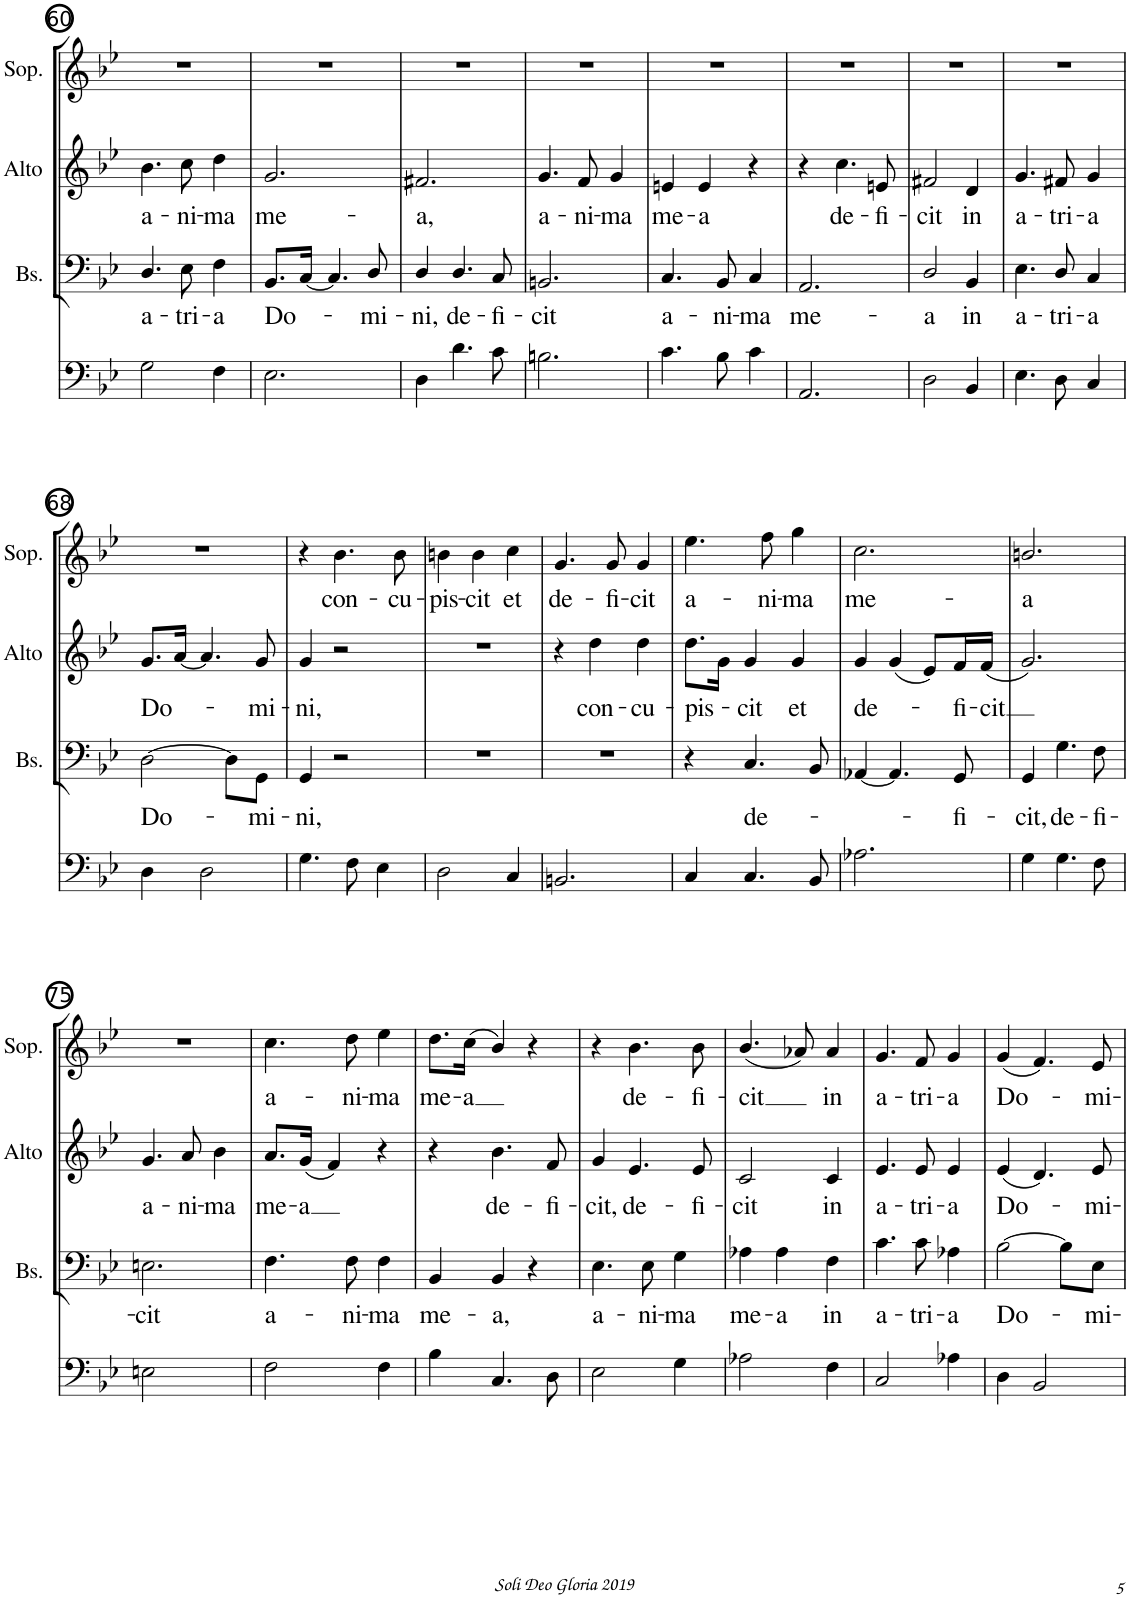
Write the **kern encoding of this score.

**kern	**kern	**text	**kern	**text	**kern	**text
*part4	*part3	*part3	*part2	*part2	*part1	*part1
*staff4	*staff3	*staff3	*staff2	*staff2	*staff1	*staff1
*I"P4	*I"Bass	*	*I"Contralto	*	*I"Soprano	*
*	*I'Bs.	*	*	*	*I'Sop.	*
!!LO:PB:g=z
*clefF4	*clefF4	*	*clefG2	*	*clefG2	*
*k[b-e-]	*k[b-e-]	*	*k[b-e-]	*	*k[b-e-]	*
*B-:	*B-:	*	*B-:	*	*B-:	*
*M3/4	*M3/4	*	*M3/4	*	*M3/4	*
=60	=60	=60	=60	=60	=60	=60
!	!	!LO:LY:b	!	!LO:LY:b	!	!
2G\	4.D/	a-	4.b-\	a-	2.r	.
!	!	!LO:LY:b	!	!LO:LY:b	!	!
.	8E-\	-tri-	8cc\	-ni-	.	.
!	!	!LO:LY:b	!	!LO:LY:b	!	!
4F\	4F\	-a	4dd\	-ma	.	.
=61	=61	=61	=61	=61	=61	=61
!	!	!LO:LY:b	!	!LO:LY:b	!	!
2.E-\	8.BB-/L	Do-	2.g/	me-	2.r	.
.	[16C/Jk	.	.	.	.	.
.	4.C/]	.	.	.	.	.
!	!	!LO:LY:b	!	!	!	!
.	8D/	-mi-	.	.	.	.
=62	=62	=62	=62	=62	=62	=62
!	!	!LO:LY:b	!	!LO:LY:b	!	!
4D\	4D/	-ni,	2.f#X/	-a,	2.r	.
!	!	!LO:LY:b	!	!	!	!
4.d\	4.D/	de-	.	.	.	.
!	!	!LO:LY:b	!	!	!	!
8c\	8C/	-fi-	.	.	.	.
=63	=63	=63	=63	=63	=63	=63
!	!	!LO:LY:b	!	!LO:LY:b	!	!
2.Bn\	2.BBn/	-cit	4.g/	a-	2.r	.
!	!	!	!	!LO:LY:b	!	!
.	.	.	8f/	-ni-	.	.
!	!	!	!	!LO:LY:b	!	!
.	.	.	4g/	-ma	.	.
=64	=64	=64	=64	=64	=64	=64
!	!	!LO:LY:b	!	!LO:LY:b	!	!
4.c\	4.C/	a-	4en/	me-	2.r	.
!	!	!	!	!LO:LY:b	!	!
.	.	.	4e/	-a	.	.
!	!	!LO:LY:b	!	!	!	!
8B-\	8BB-/	-ni-	.	.	.	.
!	!	!LO:LY:b	!	!	!	!
4c\	4C/	-ma	4r	.	.	.
=65	=65	=65	=65	=65	=65	=65
!	!	!LO:LY:b	!	!	!	!
2.AA/	2.AA/	me-	4r	.	2.r	.
!	!	!	!	!LO:LY:b	!	!
.	.	.	4.cc\	de-	.	.
!	!	!	!	!LO:LY:b	!	!
.	.	.	8en/	-fi-	.	.
=66	=66	=66	=66	=66	=66	=66
!	!	!LO:LY:b	!	!LO:LY:b	!	!
2D\	2D/	-a	2f#X/	-cit	2.r	.
!	!	!LO:LY:b	!	!LO:LY:b	!	!
4BB-/	4BB-/	in	4d/	in	.	.
=67	=67	=67	=67	=67	=67	=67
!	!	!LO:LY:b	!	!LO:LY:b	!	!
4.E-\	4.E-\	a-	4.g/	a-	2.r	.
!	!	!LO:LY:b	!	!LO:LY:b	!	!
8D\	8D/	-tri-	8f#X/	-tri-	.	.
!	!	!LO:LY:b	!	!LO:LY:b	!	!
4C/	4C/	-a	4g/	-a	.	.
!!LO:LB:g=z
=68	=68	=68	=68	=68	=68	=68
!	!	!LO:LY:b	!	!LO:LY:b	!	!
4D\	[2D\	Do-	8.g/L	Do-	2.r	.
.	.	.	[16a/Jk	.	.	.
2D\	.	.	4.a/]	.	.	.
.	8D\L]	.	.	.	.	.
!	!	!LO:LY:b	!	!LO:LY:b	!	!
.	8GG\J	-mi-	8g/	-mi-	.	.
=69	=69	=69	=69	=69	=69	=69
!	!	!LO:LY:b	!	!LO:LY:b	!	!
4.G\	4GG/	-ni,	4g/	-ni,	4r	.
!	!	!	!	!	!	!LO:LY:b
.	2r	.	2r	.	4.b-\	con-
8F\	.	.	.	.	.	.
4E-\	.	.	.	.	.	.
!	!	!	!	!	!	!LO:LY:b
.	.	.	.	.	8b-\	-cu-
=70	=70	=70	=70	=70	=70	=70
!	!	!	!	!	!	!LO:LY:b
2D\	2.r	.	2.r	.	4bn\	-pis-
!	!	!	!	!	!	!LO:LY:b
.	.	.	.	.	4b\	-cit
!	!	!	!	!	!	!LO:LY:b
4C/	.	.	.	.	4cc\	et
=71	=71	=71	=71	=71	=71	=71
!	!	!	!	!	!	!LO:LY:b
2.BBn/	2.r	.	4r	.	4.g/	de-
!	!	!	!	!LO:LY:b	!	!
.	.	.	4dd\	con-	.	.
!	!	!	!	!	!	!LO:LY:b
.	.	.	.	.	8g/	-fi-
!	!	!	!	!LO:LY:b	!	!LO:LY:b
.	.	.	4dd\	-cu-	4g/	-cit
=72	=72	=72	=72	=72	=72	=72
!	!	!	!	!LO:LY:b	!	!LO:LY:b
4C/	4r	.	8.dd\L	-pis-	4.ee-\	a-
.	.	.	16g\Jk	.	.	.
!	!	!LO:LY:b	!	!LO:LY:b	!	!
4.C/	4.C/	de-	4g/	-cit	.	.
!	!	!	!	!	!	!LO:LY:b
.	.	.	.	.	8ff\	-ni-
!	!	!	!	!LO:LY:b	!	!LO:LY:b
.	.	.	4g/	et	4gg\	-ma
8BB-/	8BB-/	.	.	.	.	.
=73	=73	=73	=73	=73	=73	=73
!	!	!	!	!LO:LY:b	!	!LO:LY:b
2.A-X\	[4AA-X/	.	4g/	de-	2.cc\	me-
.	4.AA-/]	.	(4g/	.	.	.
.	.	.	8e-/L)	.	.	.
!	!	!LO:LY:b	!	!LO:LY:b	!	!
.	8GG/	-fi-	16f/L	-fi-	.	.
!	!	!	!	!LO:LY:b	!	!
.	.	.	(16f/JJ	-cit	.	.
=74	=74	=74	=74	=74	=74	=74
!	!	!LO:LY:b	!	!	!	!LO:LY:b
4G\	4GG/	-cit,	2.g/)	.	2.bn/	-a
!	!	!LO:LY:b	!	!	!	!
4.G\	4.G\	de-	.	.	.	.
!	!	!LO:LY:b	!	!	!	!
8F\	8F\	-fi-	.	.	.	.
!!LO:LB:g=z
=75	=75	=75	=75	=75	=75	=75
!	!	!LO:LY:b	!	!LO:LY:b	!	!
2En\	2.En\	-cit	4.g/	a-	2.r	.
!	!	!	!	!LO:LY:b	!	!
.	.	.	8a/	-ni-	.	.
!	!	!	!	!LO:LY:b	!	!
4ryy	.	.	4b-\	-ma	.	.
=76	=76	=76	=76	=76	=76	=76
!	!	!LO:LY:b	!	!LO:LY:b	!	!LO:LY:b
2F\	4.F\	a-	8.a/L	me-	4.cc\	a-
!	!	!	!	!LO:LY:b	!	!
.	.	.	(16g/Jk	-a	.	.
.	.	.	4f/)	.	.	.
!	!	!LO:LY:b	!	!	!	!LO:LY:b
.	8F\	-ni-	.	.	8dd\	-ni-
!	!	!LO:LY:b	!	!	!	!LO:LY:b
4F\	4F\	-ma	4r	.	4ee-\	-ma
=77	=77	=77	=77	=77	=77	=77
!	!	!LO:LY:b	!	!	!	!LO:LY:b
4B-\	4BB-/	me-	4r	.	8.dd\L	me-
!	!	!	!	!	!	!LO:LY:b
.	.	.	.	.	(16cc\Jk	-a
!	!	!LO:LY:b	!	!LO:LY:b	!	!
4.C/	4BB-/	-a,	4.b-\	de-	4b-/)	.
.	4r	.	.	.	4r	.
!	!	!	!	!LO:LY:b	!	!
8D\	.	.	8f/	-fi-	.	.
=78	=78	=78	=78	=78	=78	=78
!	!	!LO:LY:b	!	!LO:LY:b	!	!
2E-\	4.E-\	a-	4g/	-cit,	4r	.
!	!	!	!	!LO:LY:b	!	!LO:LY:b
.	.	.	4.e-/	de-	4.b-\	de-
!	!	!LO:LY:b	!	!	!	!
.	8E-\	-ni-	.	.	.	.
!	!	!LO:LY:b	!	!	!	!
4G\	4G\	-ma	.	.	.	.
!	!	!	!	!LO:LY:b	!	!LO:LY:b
.	.	.	8e-/	-fi-	8b-\	-fi-
=79	=79	=79	=79	=79	=79	=79
!	!	!LO:LY:b	!	!LO:LY:b	!	!LO:LY:b
2A-X\	4A-X\	me-	2c/	-cit	(4.b-/	-cit
!	!	!LO:LY:b	!	!	!	!
.	4A-\	-a	.	.	.	.
.	.	.	.	.	8a-X/)	.
!	!	!LO:LY:b	!	!LO:LY:b	!	!LO:LY:b
4F\	4F\	in	4c/	in	4a-/	in
=80	=80	=80	=80	=80	=80	=80
!	!	!LO:LY:b	!	!LO:LY:b	!	!LO:LY:b
2C/	4.c\	a-	4.e-/	a-	4.g/	a-
!	!	!LO:LY:b	!	!LO:LY:b	!	!LO:LY:b
.	8c\	-tri-	8e-/	-tri-	8f/	-tri-
!	!	!LO:LY:b	!	!LO:LY:b	!	!LO:LY:b
4A-X\	4A-X\	-a	4e-/	-a	4g/	-a
=81	=81	=81	=81	=81	=81	=81
!	!	!LO:LY:b	!	!LO:LY:b	!	!LO:LY:b
4D\	[2B-\	Do-	(4e-/	Do-	(4g/	Do-
2BB-/	.	.	4.d/)	.	4.f/)	.
.	8B-\L]	.	.	.	.	.
!	!	!LO:LY:b	!	!LO:LY:b	!	!LO:LY:b
.	8E-\J	-mi-	8e-/	-mi-	8e-/	-mi-
=	=	=	=	=	=	=
*-	*-	*-	*-	*-	*-	*-
